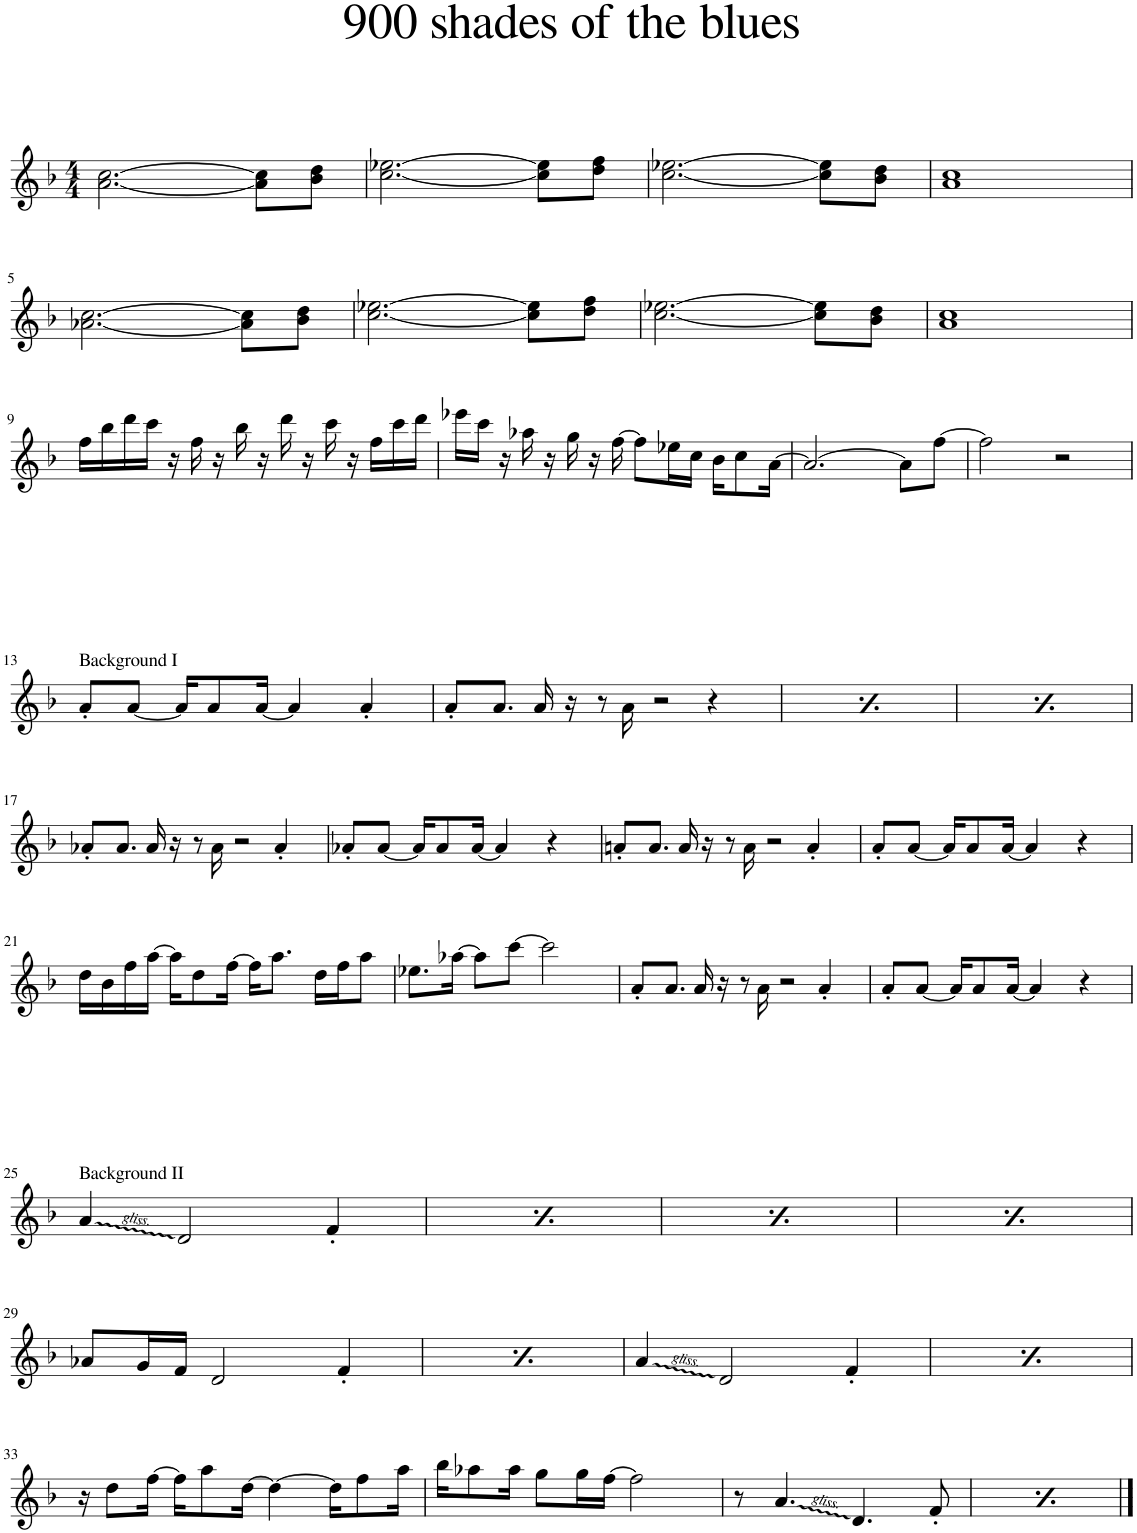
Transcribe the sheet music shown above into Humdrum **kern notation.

**kern
*part1
*staff1
*I"Alto Saxophone
*I'A Sax
*clefG2
*Trd5c9
*k[b-]
*M4/4
=1
[2.a\ [2.cc\
8a\] 8cc\]L
8b-\ 8dd\J
=2
[2.cc\ [2.ee-X\
8cc\] 8ee-\]L
8dd\ 8ff\J
=3
[2.cc\ [2.ee-X\
8cc\] 8ee-\]L
8b-\ 8dd\J
=4
1a 1cc
!!LO:LB:g=z
=5
[2.a-X\ [2.cc\
8a-\] 8cc\]L
8b-\ 8dd\J
=6
[2.cc\ [2.ee-X\
8cc\] 8ee-\]L
8dd\ 8ff\J
=7
[2.cc\ [2.ee-X\
8cc\] 8ee-\]L
8b-\ 8dd\J
=8
1a 1cc
!!LO:LB:g=z
=9
16ff\LL
16bb-\
16ddd\
16ccc\JJ
16r
16ff\
16r
16bb-\
16r
16ddd\
16r
16ccc\
16r
16ff\LL
16ccc\
16ddd\JJ
=10
16eee-X\LL
16ccc\JJ
16r
16aa-X\
16r
16gg\
16r
[16ff\
8ff\L]
16ee-X\L
16cc\JJ
16b-\KL
8cc\
[16a\Jk
=11
2.a/_
8a\L]
[8ff\J
=12
2ff\]
2r
!!LO:LB:g=z
=13
!LO:TX:a:t=Background I
8a'/L
[8a/J
16a/KL]
8a/
[16a/Jk
4a/]
4a'/
=14
8a'/L
8.a/J
16a/
16r
8r
16a\
2r
4r
=15
8a'/L
8.a/J
16a/
16r
8r
16a\
2r
4r
=16
8a'/L
8.a/J
16a/
16r
8r
16a\
2r
4r
!!LO:LB:g=z
=17
8a-X'/L
8.a-/J
16a-/
16r
8r
16a-\
2r
4a-'/
=18
8a-X'/L
[8a-/J
16a-/KL]
8a-/
[16a-/Jk
4a-/]
4r
=19
8an'/L
8.a/J
16a/
16r
8r
16a\
2r
4a'/
=20
8a'/L
[8a/J
16a/KL]
8a/
[16a/Jk
4a/]
4r
!!LO:LB:g=z
=21
16dd\LL
16b-\
16ff\
[16aa\JJ
16aa\KL]
8dd\
[16ff\Jk
16ff\KL]
8.aa\J
16dd\LL
16ff\J
8aa\J
=22
8.ee-X\L
[16aa-X\Jk
8aa-\L]
[8ccc\J
2ccc\]
=23
8a'/L
8.a/J
16a/
16r
8r
16a\
2r
4a'/
=24
8a'/L
[8a/J
16a/KL]
8a/
[16a/Jk
4a/]
4r
!!LO:LB:g=z
=25
!LO:TX:a:t=Background II
4a/
2d/
4f'/
=26
!LO:TX:a:t=Background II
4a/
2d/
4f'/
=27
!LO:TX:a:t=Background II
4a/
2d/
4f'/
=28
!LO:TX:a:t=Background II
4a/
2d/
4f'/
!!LO:LB:g=z
=29
8a-X/L
16g/L
16f/JJ
2d/
4f'/
=30
8a-X/L
16g/L
16f/JJ
2d/
4f'/
=31
4a/
2d/
4f'/
=32
4a/
2d/
4f'/
!!LO:LB:g=z
=33
16r
8dd\L
[16ff\Jk
16ff\KL]
8aa\
[16dd\Jk
4dd\_
16dd\KL]
8ff\
16aa\Jk
=34
16bb-\KL
8aa-X\
16aa-\Jk
8gg\L
16gg\L
[16ff\JJ
2ff\]
=35
8r
4.a/
4.d/
8f'/
=36
8r
4.a/
4.d/
8f'/
==
*-
